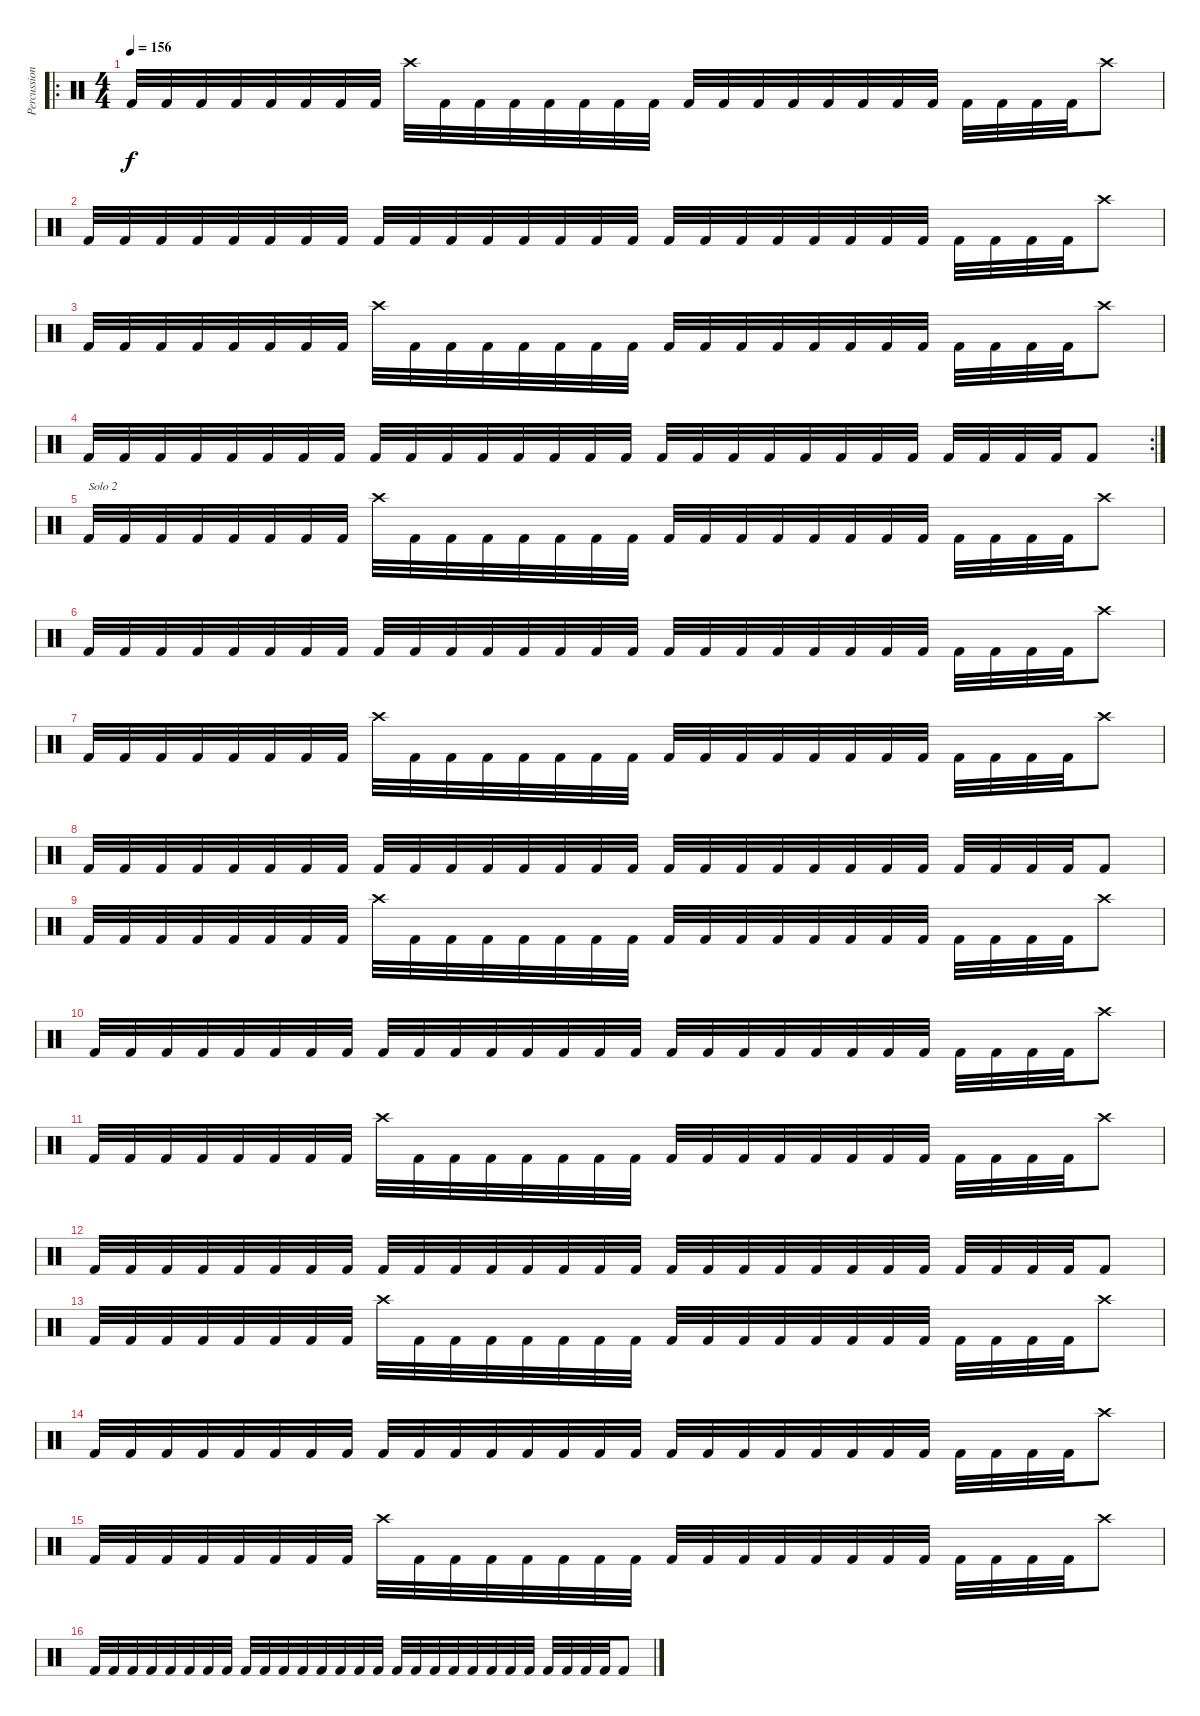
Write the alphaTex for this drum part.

\track ("Percussion" "Percussion") {instrument percussion}
\staff {score}
\articulation defaults
\ro
\ts (4 4)
\tempo 156
\clef neutral
\ks c "Kick (hit) 2".32{dy f} "Kick (hit) 2".32 "Kick (hit) 2".32 "Kick (hit) 2".32 "Kick (hit) 2".32 "Kick (hit) 2".32 "Kick (hit) 2".32 "Kick (hit) 2".32 "Crash high (hit)".32 "Kick (hit) 2".32 "Kick (hit) 2".32 "Kick (hit) 2".32 "Kick (hit) 2".32 "Kick (hit) 2".32 "Kick (hit) 2".32 "Kick (hit) 2".32 "Kick (hit) 2".32 "Kick (hit) 2".32 "Kick (hit) 2".32 "Kick (hit) 2".32 "Kick (hit) 2".32 "Kick (hit) 2".32 "Kick (hit) 2".32 "Kick (hit) 2".32 "Kick (hit) 2".32 "Kick (hit) 2".32 "Kick (hit) 2".32 "Kick (hit) 2".32 "Crash high (hit)".8
|
"Kick (hit) 2".32 "Kick (hit) 2".32 "Kick (hit) 2".32 "Kick (hit) 2".32 "Kick (hit) 2".32 "Kick (hit) 2".32 "Kick (hit) 2".32 "Kick (hit) 2".32 "Kick (hit) 2".32 "Kick (hit) 2".32 "Kick (hit) 2".32 "Kick (hit) 2".32 "Kick (hit) 2".32 "Kick (hit) 2".32 "Kick (hit) 2".32 "Kick (hit) 2".32 "Kick (hit) 2".32 "Kick (hit) 2".32 "Kick (hit) 2".32 "Kick (hit) 2".32 "Kick (hit) 2".32 "Kick (hit) 2".32 "Kick (hit) 2".32 "Kick (hit) 2".32 "Kick (hit) 2".32 "Kick (hit) 2".32 "Kick (hit) 2".32 "Kick (hit) 2".32 "Crash high (hit)".8 |
"Kick (hit) 2".32 "Kick (hit) 2".32 "Kick (hit) 2".32 "Kick (hit) 2".32 "Kick (hit) 2".32 "Kick (hit) 2".32 "Kick (hit) 2".32 "Kick (hit) 2".32 "Crash high (hit)".32 "Kick (hit) 2".32 "Kick (hit) 2".32 "Kick (hit) 2".32 "Kick (hit) 2".32 "Kick (hit) 2".32 "Kick (hit) 2".32 "Kick (hit) 2".32 "Kick (hit) 2".32 "Kick (hit) 2".32 "Kick (hit) 2".32 "Kick (hit) 2".32 "Kick (hit) 2".32 "Kick (hit) 2".32 "Kick (hit) 2".32 "Kick (hit) 2".32 "Kick (hit) 2".32 "Kick (hit) 2".32 "Kick (hit) 2".32 "Kick (hit) 2".32 "Crash high (hit)".8 |
\rc 2 "Kick (hit) 2".32 "Kick (hit) 2".32 "Kick (hit) 2".32 "Kick (hit) 2".32 "Kick (hit) 2".32 "Kick (hit) 2".32 "Kick (hit) 2".32 "Kick (hit) 2".32 "Kick (hit) 2".32 "Kick (hit) 2".32 "Kick (hit) 2".32 "Kick (hit) 2".32 "Kick (hit) 2".32 "Kick (hit) 2".32 "Kick (hit) 2".32 "Kick (hit) 2".32 "Kick (hit) 2".32 "Kick (hit) 2".32 "Kick (hit) 2".32 "Kick (hit) 2".32 "Kick (hit) 2".32 "Kick (hit) 2".32 "Kick (hit) 2".32 "Kick (hit) 2".32 "Kick (hit) 2".32 "Kick (hit) 2".32 "Kick (hit) 2".32 "Kick (hit) 2".32 "Kick (hit) 2".8
|
"Kick (hit) 2".32{txt "Solo 2"} "Kick (hit) 2".32 "Kick (hit) 2".32 "Kick (hit) 2".32 "Kick (hit) 2".32 "Kick (hit) 2".32 "Kick (hit) 2".32 "Kick (hit) 2".32 "Crash high (hit)".32 "Kick (hit) 2".32 "Kick (hit) 2".32 "Kick (hit) 2".32 "Kick (hit) 2".32 "Kick (hit) 2".32 "Kick (hit) 2".32 "Kick (hit) 2".32 "Kick (hit) 2".32 "Kick (hit) 2".32 "Kick (hit) 2".32 "Kick (hit) 2".32 "Kick (hit) 2".32 "Kick (hit) 2".32 "Kick (hit) 2".32 "Kick (hit) 2".32 "Kick (hit) 2".32 "Kick (hit) 2".32 "Kick (hit) 2".32 "Kick (hit) 2".32 "Crash high (hit)".8 |
"Kick (hit) 2".32 "Kick (hit) 2".32 "Kick (hit) 2".32 "Kick (hit) 2".32 "Kick (hit) 2".32 "Kick (hit) 2".32 "Kick (hit) 2".32 "Kick (hit) 2".32 "Kick (hit) 2".32 "Kick (hit) 2".32 "Kick (hit) 2".32 "Kick (hit) 2".32 "Kick (hit) 2".32 "Kick (hit) 2".32 "Kick (hit) 2".32 "Kick (hit) 2".32 "Kick (hit) 2".32 "Kick (hit) 2".32 "Kick (hit) 2".32 "Kick (hit) 2".32 "Kick (hit) 2".32 "Kick (hit) 2".32 "Kick (hit) 2".32 "Kick (hit) 2".32 "Kick (hit) 2".32 "Kick (hit) 2".32 "Kick (hit) 2".32 "Kick (hit) 2".32 "Crash high (hit)".8 |
"Kick (hit) 2".32 "Kick (hit) 2".32 "Kick (hit) 2".32 "Kick (hit) 2".32 "Kick (hit) 2".32 "Kick (hit) 2".32 "Kick (hit) 2".32 "Kick (hit) 2".32 "Crash high (hit)".32 "Kick (hit) 2".32 "Kick (hit) 2".32 "Kick (hit) 2".32 "Kick (hit) 2".32 "Kick (hit) 2".32 "Kick (hit) 2".32 "Kick (hit) 2".32 "Kick (hit) 2".32 "Kick (hit) 2".32 "Kick (hit) 2".32 "Kick (hit) 2".32 "Kick (hit) 2".32 "Kick (hit) 2".32 "Kick (hit) 2".32 "Kick (hit) 2".32 "Kick (hit) 2".32 "Kick (hit) 2".32 "Kick (hit) 2".32 "Kick (hit) 2".32 "Crash high (hit)".8 |
"Kick (hit) 2".32 "Kick (hit) 2".32 "Kick (hit) 2".32 "Kick (hit) 2".32 "Kick (hit) 2".32 "Kick (hit) 2".32 "Kick (hit) 2".32 "Kick (hit) 2".32 "Kick (hit) 2".32 "Kick (hit) 2".32 "Kick (hit) 2".32 "Kick (hit) 2".32 "Kick (hit) 2".32 "Kick (hit) 2".32 "Kick (hit) 2".32 "Kick (hit) 2".32 "Kick (hit) 2".32 "Kick (hit) 2".32 "Kick (hit) 2".32 "Kick (hit) 2".32 "Kick (hit) 2".32 "Kick (hit) 2".32 "Kick (hit) 2".32 "Kick (hit) 2".32 "Kick (hit) 2".32 "Kick (hit) 2".32 "Kick (hit) 2".32 "Kick (hit) 2".32 "Kick (hit) 2".8 |
"Kick (hit) 2".32 "Kick (hit) 2".32 "Kick (hit) 2".32 "Kick (hit) 2".32 "Kick (hit) 2".32 "Kick (hit) 2".32 "Kick (hit) 2".32 "Kick (hit) 2".32 "Crash high (hit)".32 "Kick (hit) 2".32 "Kick (hit) 2".32 "Kick (hit) 2".32 "Kick (hit) 2".32 "Kick (hit) 2".32 "Kick (hit) 2".32 "Kick (hit) 2".32 "Kick (hit) 2".32 "Kick (hit) 2".32 "Kick (hit) 2".32 "Kick (hit) 2".32 "Kick (hit) 2".32 "Kick (hit) 2".32 "Kick (hit) 2".32 "Kick (hit) 2".32 "Kick (hit) 2".32 "Kick (hit) 2".32 "Kick (hit) 2".32 "Kick (hit) 2".32 "Crash high (hit)".8 |
"Kick (hit) 2".32 "Kick (hit) 2".32 "Kick (hit) 2".32 "Kick (hit) 2".32 "Kick (hit) 2".32 "Kick (hit) 2".32 "Kick (hit) 2".32 "Kick (hit) 2".32 "Kick (hit) 2".32 "Kick (hit) 2".32 "Kick (hit) 2".32 "Kick (hit) 2".32 "Kick (hit) 2".32 "Kick (hit) 2".32 "Kick (hit) 2".32 "Kick (hit) 2".32 "Kick (hit) 2".32 "Kick (hit) 2".32 "Kick (hit) 2".32 "Kick (hit) 2".32 "Kick (hit) 2".32 "Kick (hit) 2".32 "Kick (hit) 2".32 "Kick (hit) 2".32 "Kick (hit) 2".32 "Kick (hit) 2".32 "Kick (hit) 2".32 "Kick (hit) 2".32 "Crash high (hit)".8 |
"Kick (hit) 2".32 "Kick (hit) 2".32 "Kick (hit) 2".32 "Kick (hit) 2".32 "Kick (hit) 2".32 "Kick (hit) 2".32 "Kick (hit) 2".32 "Kick (hit) 2".32 "Crash high (hit)".32 "Kick (hit) 2".32 "Kick (hit) 2".32 "Kick (hit) 2".32 "Kick (hit) 2".32 "Kick (hit) 2".32 "Kick (hit) 2".32 "Kick (hit) 2".32 "Kick (hit) 2".32 "Kick (hit) 2".32 "Kick (hit) 2".32 "Kick (hit) 2".32 "Kick (hit) 2".32 "Kick (hit) 2".32 "Kick (hit) 2".32 "Kick (hit) 2".32 "Kick (hit) 2".32 "Kick (hit) 2".32 "Kick (hit) 2".32 "Kick (hit) 2".32 "Crash high (hit)".8 |
"Kick (hit) 2".32 "Kick (hit) 2".32 "Kick (hit) 2".32 "Kick (hit) 2".32 "Kick (hit) 2".32 "Kick (hit) 2".32 "Kick (hit) 2".32 "Kick (hit) 2".32 "Kick (hit) 2".32 "Kick (hit) 2".32 "Kick (hit) 2".32 "Kick (hit) 2".32 "Kick (hit) 2".32 "Kick (hit) 2".32 "Kick (hit) 2".32 "Kick (hit) 2".32 "Kick (hit) 2".32 "Kick (hit) 2".32 "Kick (hit) 2".32 "Kick (hit) 2".32 "Kick (hit) 2".32 "Kick (hit) 2".32 "Kick (hit) 2".32 "Kick (hit) 2".32 "Kick (hit) 2".32 "Kick (hit) 2".32 "Kick (hit) 2".32 "Kick (hit) 2".32 "Kick (hit) 2".8 |
"Kick (hit) 2".32 "Kick (hit) 2".32 "Kick (hit) 2".32 "Kick (hit) 2".32 "Kick (hit) 2".32 "Kick (hit) 2".32 "Kick (hit) 2".32 "Kick (hit) 2".32 "Crash high (hit)".32 "Kick (hit) 2".32 "Kick (hit) 2".32 "Kick (hit) 2".32 "Kick (hit) 2".32 "Kick (hit) 2".32 "Kick (hit) 2".32 "Kick (hit) 2".32 "Kick (hit) 2".32 "Kick (hit) 2".32 "Kick (hit) 2".32 "Kick (hit) 2".32 "Kick (hit) 2".32 "Kick (hit) 2".32 "Kick (hit) 2".32 "Kick (hit) 2".32 "Kick (hit) 2".32 "Kick (hit) 2".32 "Kick (hit) 2".32 "Kick (hit) 2".32 "Crash high (hit)".8 |
"Kick (hit) 2".32 "Kick (hit) 2".32 "Kick (hit) 2".32 "Kick (hit) 2".32 "Kick (hit) 2".32 "Kick (hit) 2".32 "Kick (hit) 2".32 "Kick (hit) 2".32 "Kick (hit) 2".32 "Kick (hit) 2".32 "Kick (hit) 2".32 "Kick (hit) 2".32 "Kick (hit) 2".32 "Kick (hit) 2".32 "Kick (hit) 2".32 "Kick (hit) 2".32 "Kick (hit) 2".32 "Kick (hit) 2".32 "Kick (hit) 2".32 "Kick (hit) 2".32 "Kick (hit) 2".32 "Kick (hit) 2".32 "Kick (hit) 2".32 "Kick (hit) 2".32 "Kick (hit) 2".32 "Kick (hit) 2".32 "Kick (hit) 2".32 "Kick (hit) 2".32 "Crash high (hit)".8 |
"Kick (hit) 2".32 "Kick (hit) 2".32 "Kick (hit) 2".32 "Kick (hit) 2".32 "Kick (hit) 2".32 "Kick (hit) 2".32 "Kick (hit) 2".32 "Kick (hit) 2".32 "Crash high (hit)".32 "Kick (hit) 2".32 "Kick (hit) 2".32 "Kick (hit) 2".32 "Kick (hit) 2".32 "Kick (hit) 2".32 "Kick (hit) 2".32 "Kick (hit) 2".32 "Kick (hit) 2".32 "Kick (hit) 2".32 "Kick (hit) 2".32 "Kick (hit) 2".32 "Kick (hit) 2".32 "Kick (hit) 2".32 "Kick (hit) 2".32 "Kick (hit) 2".32 "Kick (hit) 2".32 "Kick (hit) 2".32 "Kick (hit) 2".32 "Kick (hit) 2".32 "Crash high (hit)".8 |
"Kick (hit) 2".32 "Kick (hit) 2".32 "Kick (hit) 2".32 "Kick (hit) 2".32 "Kick (hit) 2".32 "Kick (hit) 2".32 "Kick (hit) 2".32 "Kick (hit) 2".32 "Kick (hit) 2".32 "Kick (hit) 2".32 "Kick (hit) 2".32 "Kick (hit) 2".32 "Kick (hit) 2".32 "Kick (hit) 2".32 "Kick (hit) 2".32 "Kick (hit) 2".32 "Kick (hit) 2".32 "Kick (hit) 2".32 "Kick (hit) 2".32 "Kick (hit) 2".32 "Kick (hit) 2".32 "Kick (hit) 2".32 "Kick (hit) 2".32 "Kick (hit) 2".32 "Kick (hit) 2".32 "Kick (hit) 2".32 "Kick (hit) 2".32 "Kick (hit) 2".32 "Kick (hit) 2".8
